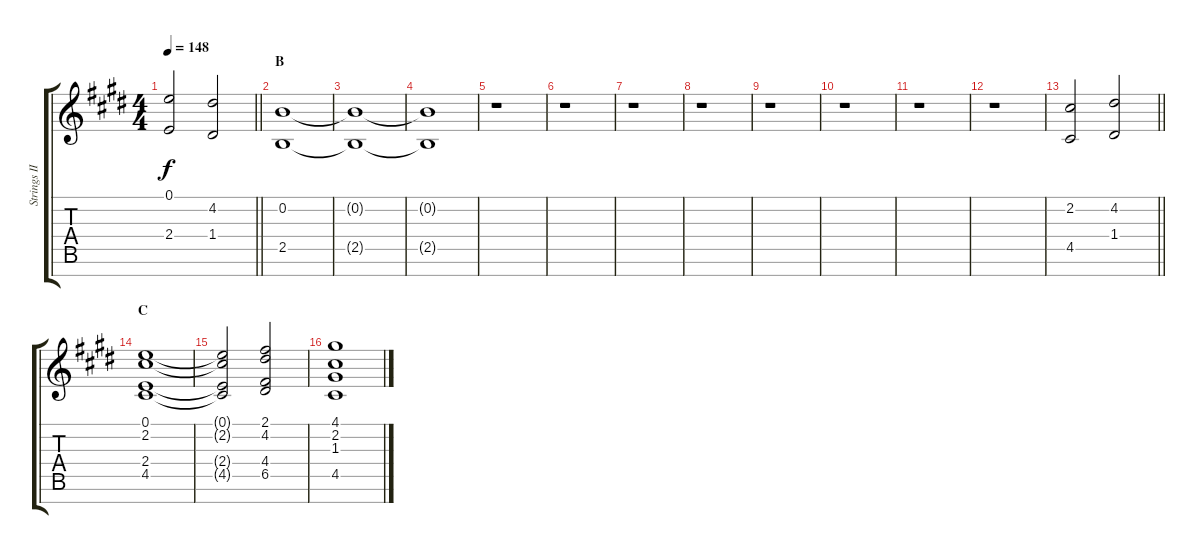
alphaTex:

\track ("Strings III" "Strings II") {instrument stringensemble1}
\staff {score tabs}
\tuning (E5 B4 G4 D4 A3 E3 B2) {hide}
\ts (4 4)
\tempo 148
\clef g2
\barLineRight lightlight
\ks e
(0.1 2.4).2{dy f} (4.2 1.4).2 |
\section ("" "B")
(0.2 2.5).1 |
(0.2{t} 2.5{t}).1 |
(0.2{t} 2.5{t}).1 |
r.1 |
r.1 |
r.1 |
r.1 |
r.1 |
r.1 |
r.1 |
r.1 |
\barLineRight lightlight
(2.2 4.5).2 (4.2 1.4).2 |
\section ("" "C")
(0.1 2.2 2.4 4.5).1 |
(0.1{t} 2.2{t} 2.4{t} 4.5{t}).2 (2.1 4.2 4.4 6.5).2 |
(4.1 2.2 1.3 4.5).1
